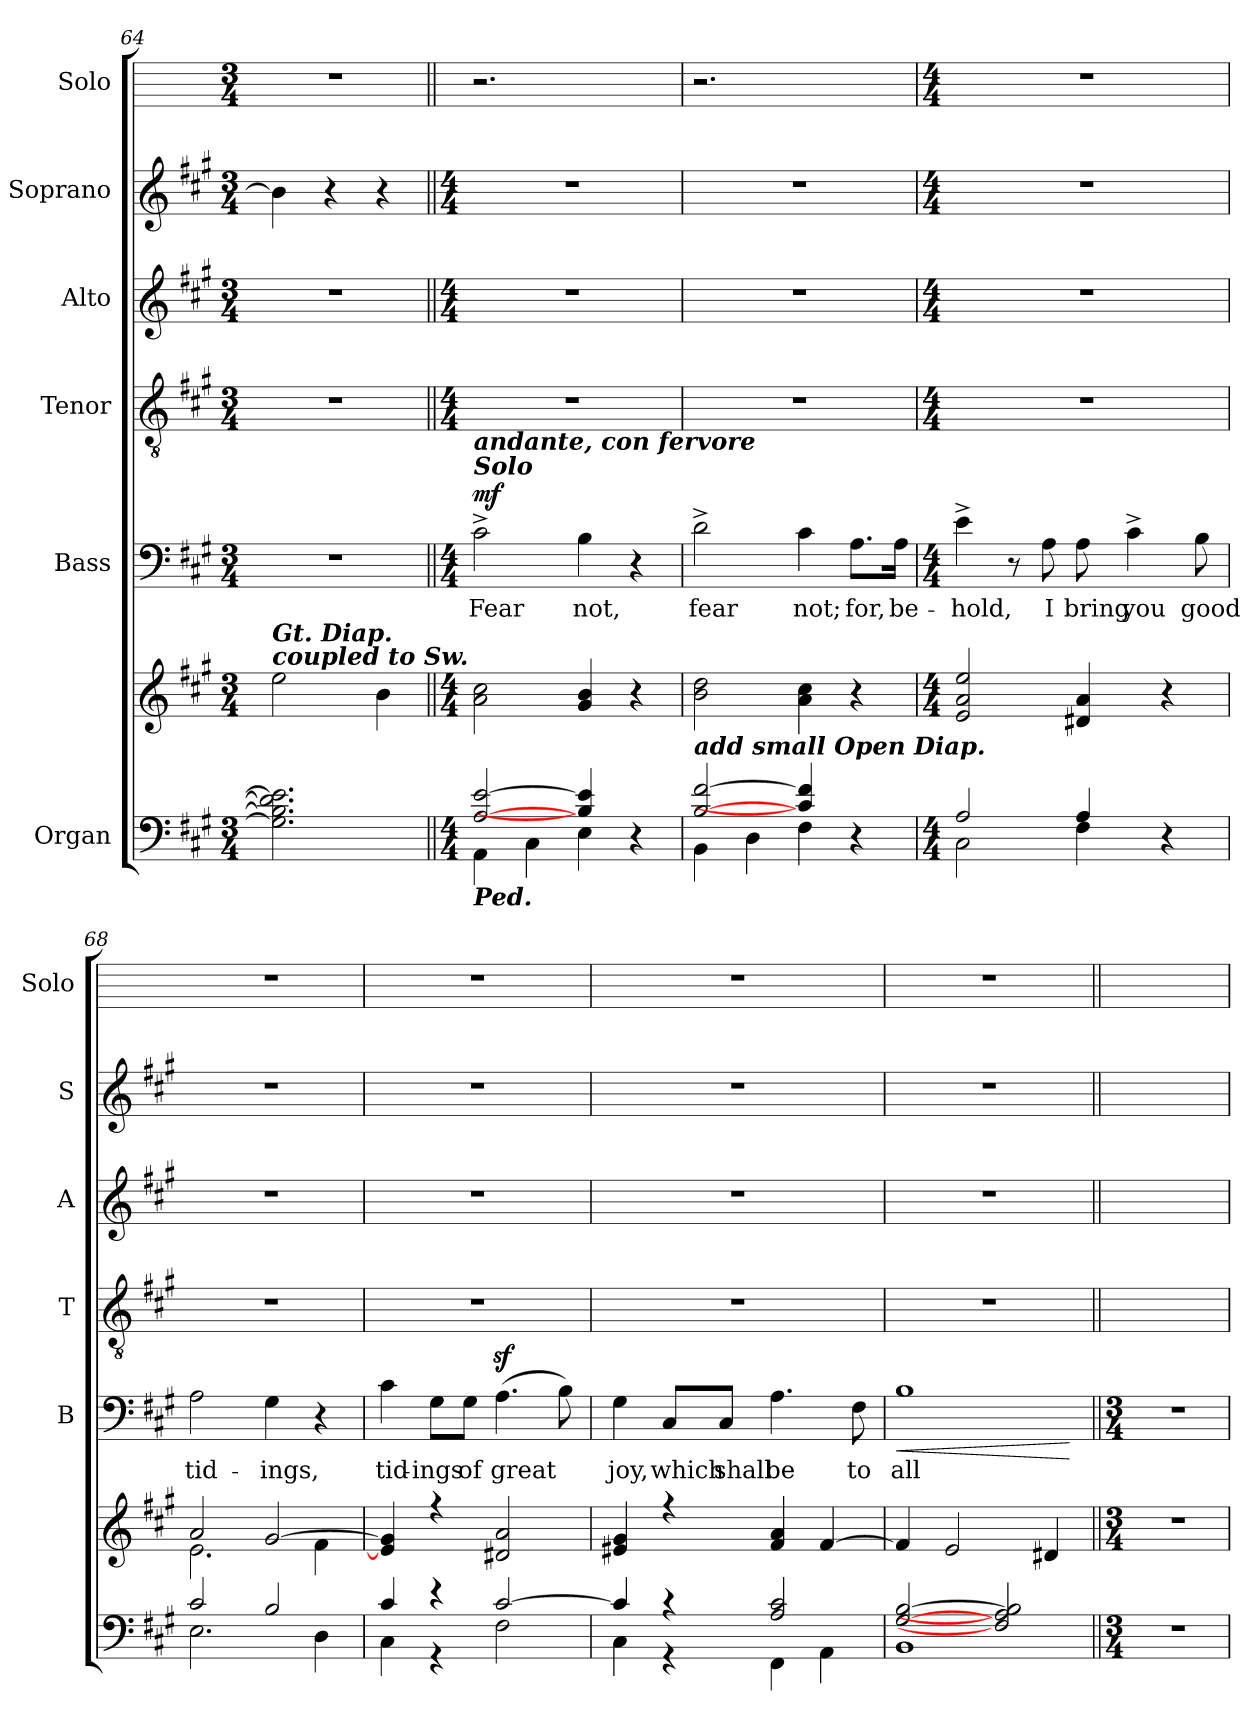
**kern	**kern	**kern	**text	**dynam	**kern	**kern	**kern	**kern
*part6	*part6	*part5	*part5	*part5	*part4	*part3	*part2	*part1
*staff7	*staff6	*staff5	*staff5	*staff5	*staff4	*staff3	*staff2	*staff1
*I"Organ	*	*I"Bass	*	*	*I"Tenor	*I"Alto	*I"Soprano	*I"Solo
*	*	*I'B	*	*	*I'T	*I'A	*I'S	*I'Solo
*clefF4	*clefG2	*clefF4	*	*	*clefGv2	*clefG2	*clefG2	*
*k[f#c#g#]	*k[f#c#g#]	*k[f#c#g#]	*	*	*k[f#c#g#]	*k[f#c#g#]	*k[f#c#g#]	*
*A:	*A:	*A:	*	*	*A:	*A:	*A:	*
*M3/4	*M3/4	*M3/4	*	*	*M3/4	*M3/4	*M3/4	*M3/4
=64	=64	=64	=64	=64	=64	=64	=64	=64
*^	*	*	*	*	*	*	*	*
!	!	!LO:TX:a:Bi:t=Gt. Diap.\ncoupled to Sw.	!	!	!	!	!	!	!
!	!	!	!LO:N:vis=1	!	!	!LO:N:vis=1	!LO:N:vis=1	!	!
2.ryy	2.G#\] 2.B\] 2.d\] 2.e\]	2ee	2.r	.	.	2.r	2.r	4b]	2.r
.	.	.	.	.	.	.	.	4r	.
.	.	4b	.	.	.	.	.	4r	.
=65||	=65||	=65||	=65||	=65||	=65||	=65||	=65||	=65||	=65||
*M4/4	*	*M4/4	*M4/4	*	*	*M4/4	*M4/4	*M4/4	*
!	!	!	!LO:TX:a:Bi:t=Solo	!	!	!	!	!	!
!	!	!	!LO:TX:a:Bi:t=andante, con fervore	!	!	!	!	!	!
!LO:TX:b:Bi:t=Ped.	!	!	!	!	!	!	!	!	!
!	!	!	!	!LO:LY:b	!LO:DY:b	!	!	!	!
[2A/ [2e/	4AA\	2a 2cc#	2c#^	Fear	mf	1r	1r	1r	2.r
.	4C#\	.	.	.	.	.	.	.	.
!	!	!	!	!LO:LY:b	!	!	!	!	!
4B/] 4e/]	4E\	4g# 4b	4B	not,	.	.	.	.	.
4ryy	4r	4r	4r	.	.	.	.	.	4ryy
=66	=66	=66	=66	=66	=66	=66	=66	=66	=66
!LO:TX:a:Bi:t=add small Open Diap.	!	!	!	!	!	!	!	!	!
!	!	!	!	!LO:LY:b	!	!	!	!	!
[2B/ [2f#/	4BB\	2b 2dd	2d^	fear	.	1r	1r	1r	2.r
.	4D\	.	.	.	.	.	.	.	.
!	!	!	!	!LO:LY:b	!	!	!	!	!
4c#/] 4f#/]	4F#\	4a 4cc#	4c#	not;	.	.	.	.	.
!	!	!	!	!LO:LY:b	!	!	!	!	!
4ryy	4r	4r	8.A\L	for,	.	.	.	.	4ryy
!	!	!	!	!LO:LY:b	!	!	!	!	!
.	.	.	16A\Jk	be-	.	.	.	.	.
!!LO:LB:g=z
=67	=67	=67	=67	=67	=67	=67	=67	=67	=67
*M4/4	*	*M4/4	*M4/4	*	*	*M4/4	*M4/4	*M4/4	*M4/4
*	*	*^	*	*	*	*	*	*	*
!	!	!	!	!	!LO:LY:b	!	!	!	!	!
2A/	2C#\	2e 2a 2ee	2ryy	4e^	-hold,	.	1r	1r	1r	1r
.	.	.	.	8r	.	.	.	.	.	.
!	!	!	!	!	!LO:LY:b	!	!	!	!	!
.	.	.	.	8A	I	.	.	.	.	.
!	!	!	!	!	!LO:LY:b	!	!	!	!	!
4A/	4F#\	4d#X 4a	8ryy	8A	bring	.	.	.	.	.
!	!	!	!	!	!LO:LY:b	!	!	!	!	!
.	.	.	4.ryy	4c#^	you	.	.	.	.	.
4ryy	4r	4r	.	.	.	.	.	.	.	.
!	!	!	!	!	!LO:LY:b	!	!	!	!	!
.	.	.	.	8B	good	.	.	.	.	.
=68	=68	=68	=68	=68	=68	=68	=68	=68	=68	=68
!	!	!	!	!	!LO:LY:b	!	!	!	!	!
2c#/	2.E\	2a	2.e\	2A	tid-	.	1r	1r	1r	1r
!	!	!	!	!	!LO:LY:b	!	!	!	!	!
2B/	.	[2g#	.	4G#	-ings,	.	.	.	.	.
.	4D\	.	4f#\	4r	.	.	.	.	.	.
=69	=69	=69	=69	=69	=69	=69	=69	=69	=69	=69
!	!	!	!	!	!LO:LY:b	!	!	!	!	!
4c#/	4C#\	4e#] 4g#]	1ryy	4c#	tid-	.	1r	1r	1r	1r
!	!	!	!	!	!LO:LY:b	!	!	!	!	!
4r	4r	4r	.	8G#\L	-ings	.	.	.	.	.
!	!	!	!	!	!LO:LY:b	!	!	!	!	!
.	.	.	.	8G#\J	of	.	.	.	.	.
!	!	!	!	!	!LO:LY:b	!	!	!	!	!
[2c#/	2F#\	2d#X 2a	.	(>4.Az<	great	.	.	.	.	.
.	.	.	.	8B)	.	.	.	.	.	.
=70	=70	=70	=70	=70	=70	=70	=70	=70	=70	=70
!	!	!	!	!	!LO:LY:b	!	!	!	!	!
4c#/]	4C#\	4e#X 4g#	1ryy	4G#	joy,	.	1r	1r	1r	1r
!	!	!	!	!	!LO:LY:b	!	!	!	!	!
4r	4r	4r	.	8C#/L	which	.	.	.	.	.
!	!	!	!	!	!LO:LY:b	!	!	!	!	!
.	.	.	.	8C#/J	shall	.	.	.	.	.
!	!	!	!	!	!LO:LY:b	!	!	!	!	!
2A/ 2c#/	4FF#\	4f# 4a	.	4.A	be	.	.	.	.	.
.	4AA\	[4f#	.	.	.	.	.	.	.	.
!	!	!	!	!	!LO:LY:b	!	!	!	!	!
.	.	.	.	8F#	to	.	.	.	.	.
=71	=71	=71	=71	=71	=71	=71	=71	=71	=71	=71
!	!	!	!	!	!LO:LY:b	!LO:HP:b	!	!	!	!
[2G#/ [2B/	1BB\	4f#]	1ryy	1B	all	<	1r	1r	1r	1r
.	.	2e	.	.	.	.	.	.	.	.
2F#/] 2A/] 2B/]	.	.	.	.	.	.	.	.	.	.
.	.	4d#X	.	.	.	.	.	.	.	.
*v	*v	*	*	*	*	*	*	*	*	*
*	*v	*v	*	*	*	*	*	*	*
.	.	.	.	[	.	.	.	.
=72||	=72||	=72||	=72||	=72||	=72||	=72||	=72||	=72||
*M3/4	*M3/4	*M3/4	*	*	*	*	*	*
2.r	2.r	2.r	.	.	2.ryy	2.ryy	2.ryy	2.ryy
=	=	=	=	=	=	=	=	=
*-	*-	*-	*-	*-	*-	*-	*-	*-
